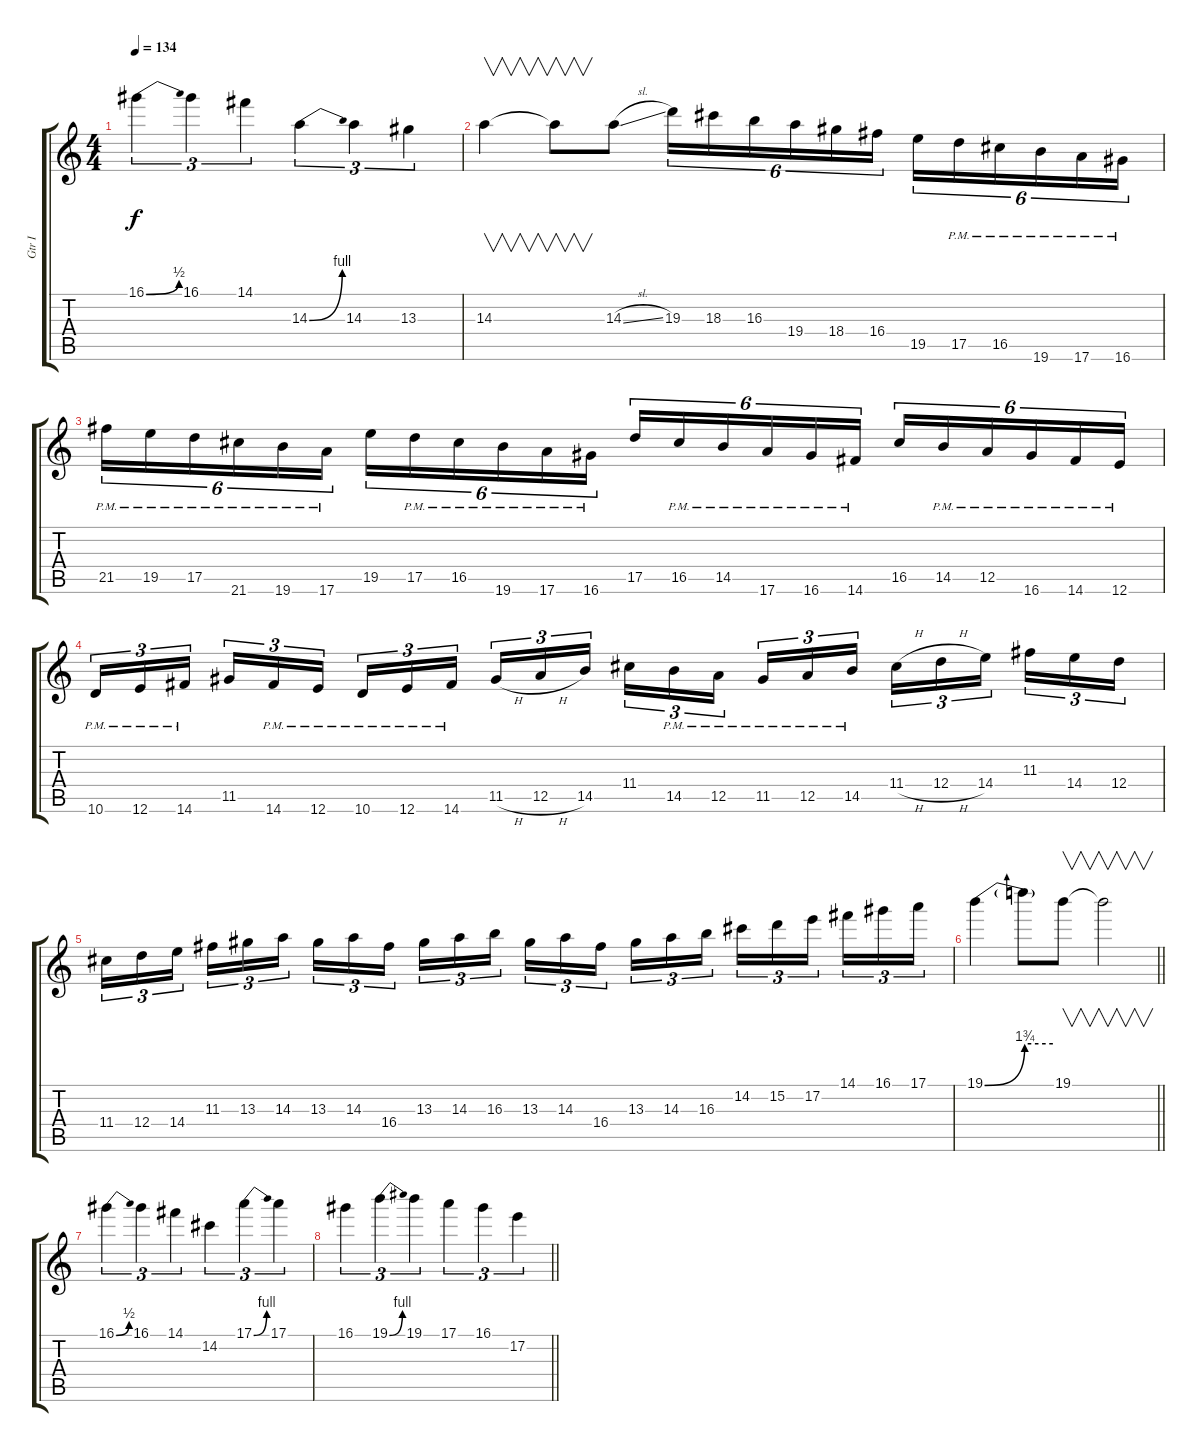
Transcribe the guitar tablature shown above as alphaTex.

\track ("Gtr I" "Gtr I") {instrument overdrivenguitar}
\staff {score tabs}
\tuning (E4 B3 G3 D3 A2 E2) {hide}
\ts (4 4)
\tempo 134
\clef g2
\ks c
16.1{be (bend 0 0 60 2)}.4{tu (3 2) dy f} 16.1.4{tu (3 2)} 14.1.4{tu (3 2)} 14.3{be (bend 0 0 60 4)}.4{tu (3 2)} 14.3.4{tu (3 2)} 13.3.4{tu (3 2)} |
14.3.4{v} 14.3{t}.8{v} 14.3{sl}.8 19.3.16{tu (6 4)} 18.3.16{tu (6 4)} 16.3.16{tu (6 4)} 19.4.16{tu (6 4)} 18.4.16{tu (6 4)} 16.4.16{tu (6 4)} 19.5.16{tu (6 4)} 17.5{pm}.16{tu (6 4)} 16.5{pm}.16{tu (6 4)} 19.6{pm}.16{tu (6 4)} 17.6{pm}.16{tu (6 4)} 16.6{pm}.16{tu (6 4)} |
21.5{pm}.16{tu (6 4)} 19.5{pm}.16{tu (6 4)} 17.5{pm}.16{tu (6 4)} 21.6{pm}.16{tu (6 4)} 19.6{pm}.16{tu (6 4)} 17.6{pm}.16{tu (6 4)} 19.5.16{tu (6 4)} 17.5{pm}.16{tu (6 4)} 16.5{pm}.16{tu (6 4)} 19.6{pm}.16{tu (6 4)} 17.6{pm}.16{tu (6 4)} 16.6{pm}.16{tu (6 4)} 17.5.16{tu (6 4)} 16.5{pm}.16{tu (6 4)} 14.5{pm}.16{tu (6 4)} 17.6{pm}.16{tu (6 4)} 16.6{pm}.16{tu (6 4)} 14.6{pm}.16{tu (6 4)} 16.5.16{tu (6 4)} 14.5{pm}.16{tu (6 4)} 12.5{pm}.16{tu (6 4)} 16.6{pm}.16{tu (6 4)} 14.6{pm}.16{tu (6 4)} 12.6{pm}.16{tu (6 4)} |
10.6{pm}.16{tu (3 2)} 12.6{pm}.16{tu (3 2)} 14.6{pm}.16{tu (3 2)} 11.5.16{tu (3 2)} 14.6{pm}.16{tu (3 2)} 12.6{pm}.16{tu (3 2)} 10.6{pm}.16{tu (3 2)} 12.6{pm}.16{tu (3 2)} 14.6{pm}.16{tu (3 2)} 11.5{h}.16{tu (3 2)} 12.5{h}.16{tu (3 2)} 14.5.16{tu (3 2)} 11.4.16{tu (3 2)} 14.5{pm}.16{tu (3 2)} 12.5{pm}.16{tu (3 2)} 11.5{pm}.16{tu (3 2)} 12.5{pm}.16{tu (3 2)} 14.5{pm}.16{tu (3 2)} 11.4{h}.16{tu (3 2)} 12.4{h}.16{tu (3 2)} 14.4.16{tu (3 2)} 11.3.16{tu (3 2)} 14.4.16{tu (3 2)} 12.4.16{tu (3 2)} |
11.4.16{tu (3 2)} 12.4.16{tu (3 2)} 14.4.16{tu (3 2)} 11.3.16{tu (3 2)} 13.3.16{tu (3 2)} 14.3.16{tu (3 2)} 13.3.16{tu (3 2)} 14.3.16{tu (3 2)} 16.4.16{tu (3 2)} 13.3.16{tu (3 2)} 14.3.16{tu (3 2)} 16.3.16{tu (3 2)} 13.3.16{tu (3 2)} 14.3.16{tu (3 2)} 16.4.16{tu (3 2)} 13.3.16{tu (3 2)} 14.3.16{tu (3 2)} 16.3.16{tu (3 2)} 14.2.16{tu (3 2)} 15.2.16{tu (3 2)} 17.2.16{tu (3 2)} 14.1.16{tu (3 2)} 16.1.16{tu (3 2)} 17.1.16{tu (3 2)} |
\barLineRight lightlight
19.1{be (bend 0 0 60 7)}.4 19.1{be (hold 0 7 60 7) t}.8 19.1.8{v} 19.1{t}.2{v} |
16.1{be (bend 0 0 60 2)}.4{tu (3 2)} 16.1.4{tu (3 2)} 14.1.4{tu (3 2)} 14.2.4{tu (3 2)} 17.1{be (bend 0 0 60 4)}.4{tu (3 2)} 17.1.4{tu (3 2)} |
\barLineRight lightlight
16.1.4{tu (3 2)} 19.1{be (bend 0 0 60 4)}.4{tu (3 2)} 19.1.4{tu (3 2)} 17.1.4{tu (3 2)} 16.1.4{tu (3 2)} 17.2.4{tu (3 2)}
